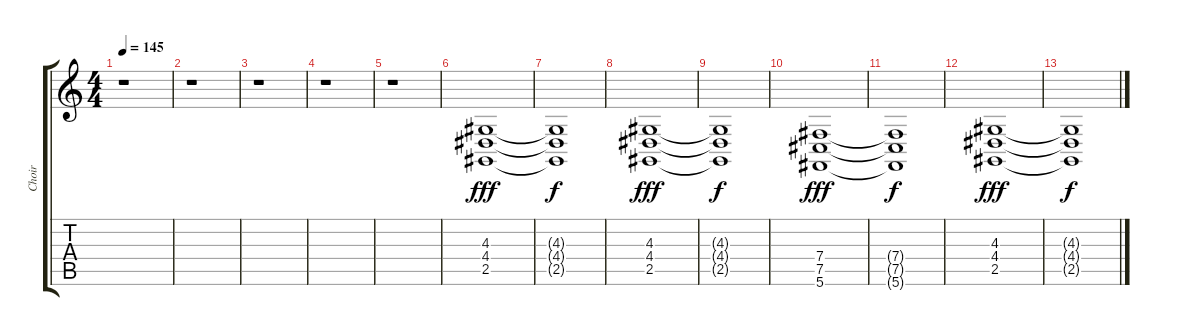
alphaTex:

\track ("Choir" "Choir") {instrument choiraahs}
\staff {score tabs}
\tuning (Db4 Ab3 E3 B2 Gb2 Db2) {hide}
\ts (4 4)
\tempo 145
\clef g2
\ks c
r.1{dy fff} |
r.1 |
r.1 |
r.1 |
r.1 |
(4.3 4.4 2.5).1 |
(4.3{t} 4.4{t} 2.5{t}).1{dy f} |
(4.3 4.4 2.5).1{dy fff} |
(4.3{t} 4.4{t} 2.5{t}).1{dy f} |
(7.4 7.5 5.6).1{dy fff} |
(7.4{t} 7.5{t} 5.6{t}).1{dy f} |
(4.3 4.4 2.5).1{dy fff} |
(4.3{t} 4.4{t} 2.5{t}).1{dy f}
